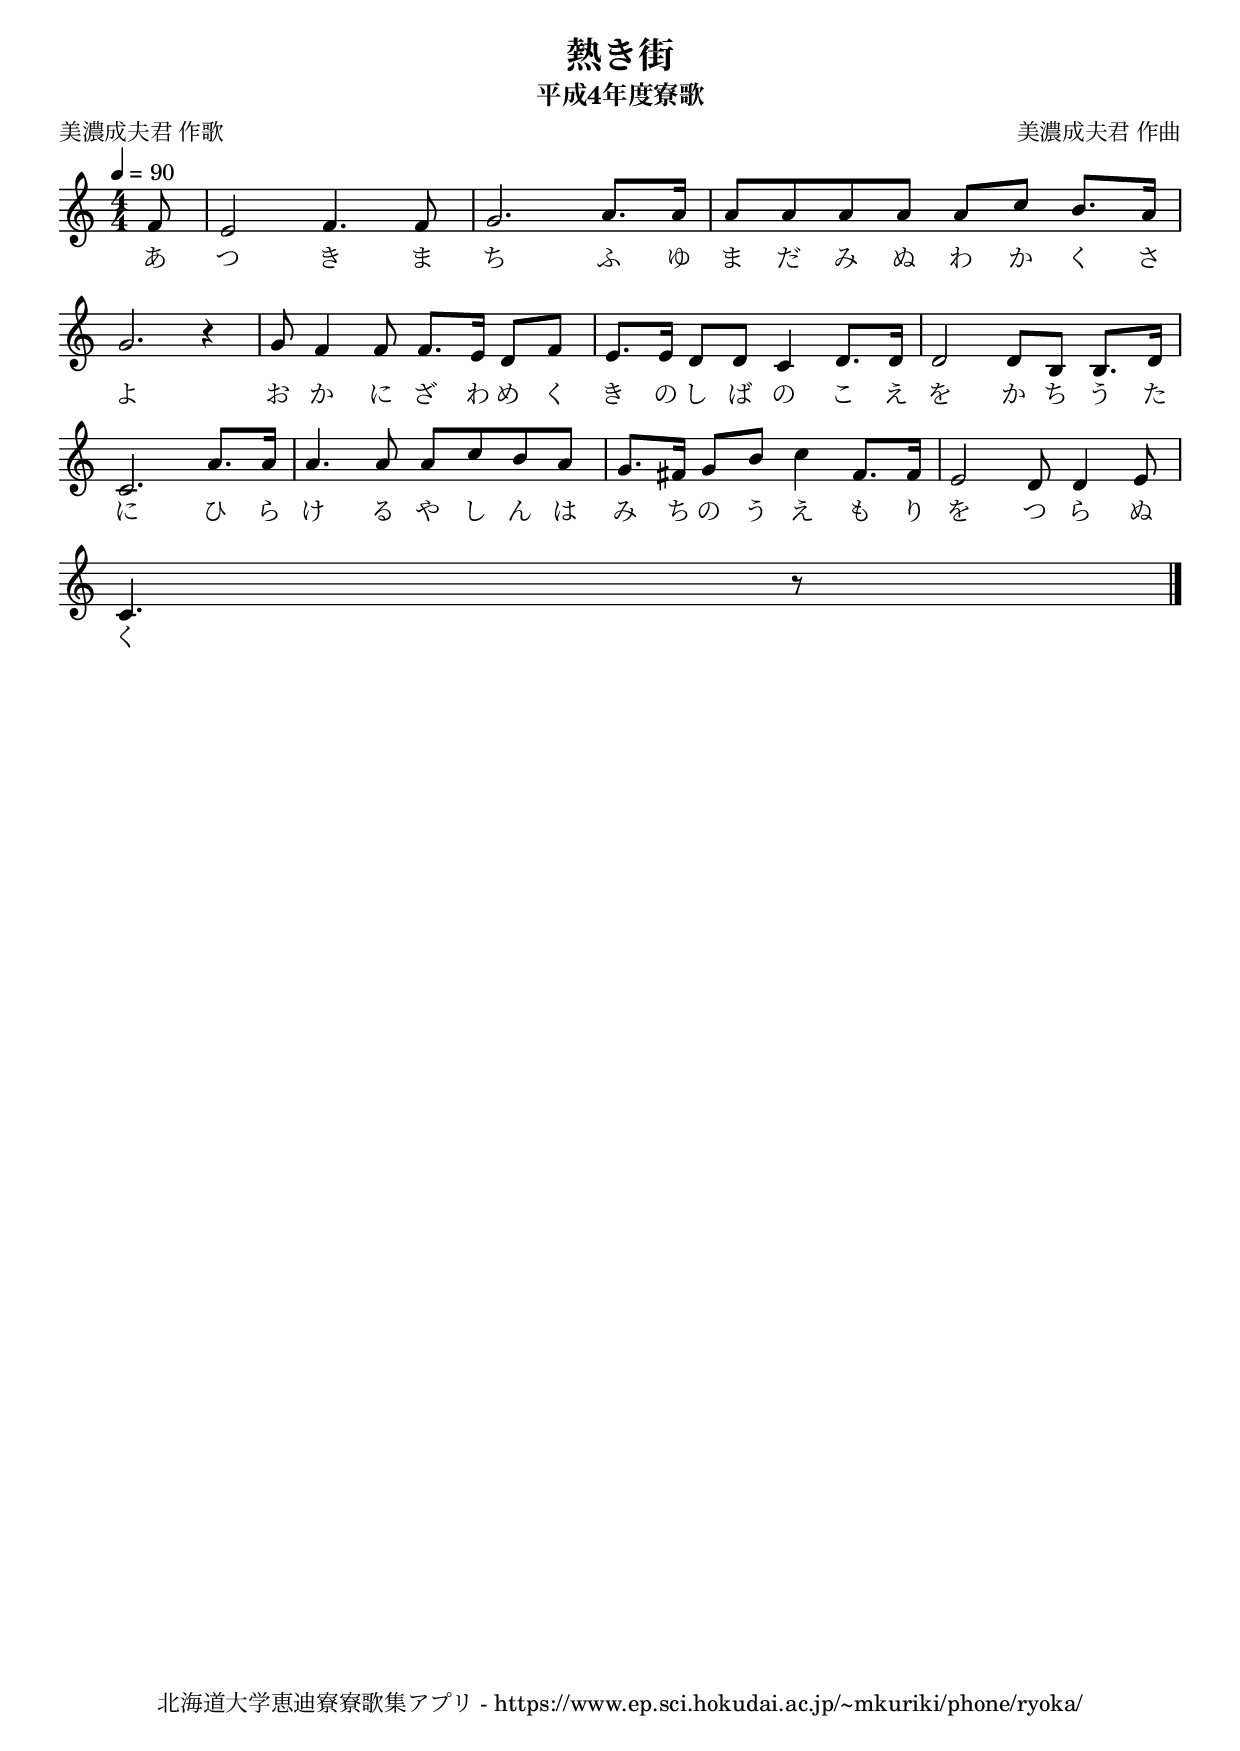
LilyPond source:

\version "2.18.2"

\paper {indent = 0}

\header {
  title = "熱き街"
  subtitle = "平成4年度寮歌"
  composer = "美濃成夫君 作曲"
  poet = "美濃成夫君 作歌"
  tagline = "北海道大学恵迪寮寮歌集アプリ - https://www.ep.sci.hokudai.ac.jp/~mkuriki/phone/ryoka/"
}

melody = \relative c'{
  \tempo 4 = 90
  \autoBeamOff
  \numericTimeSignature
  \override BreathingSign.text = \markup { \musicglyph #"scripts.upedaltoe" } % ブレスの記号指定
  \key c \major
  \time 4/4
  \set melismaBusyProperties = #'()
  \set Timing.measureLength = #(ly:make-moment 1/8)
  f8 |
  \set Timing.measureLength = #(ly:make-moment 4/4)
  e2 f4. f8 |
  g2. a8. [a16] |
  a8 [a8 a8 a8] \stemUp a8 [c8] b8. [a16] | \break \stemNeutral
  g2. r4 |
  g8 f4 f8 f8. [e16] d8 [f8] | 
  e8. [e16] d8 [d8] c4 d8. [d16] |
  d2 d8 [b8] b8. [d16] |\break
  c2. a'8. [a16] | 
  a4. a8 a8 [c8 b8 a8] |
  g8. [fis16] g8 [b8] c4 fis,8. [fis16] |
  e2 d8 d4 e8 | \break
  c4. r8 
  \bar "|."
}

text = \lyricmode {
  あ つ き ま ち ふ ゆ ま だ み ぬ わ か く さ
  よ お か に ざ わ め く き の し ば の こ え を か ち う た
  に ひ ら け る や し ん は み ち の う え も り を つ ら ぬ く
}



\score {
  <<
    % ギターコード
    %{
    \new ChordNames \with {midiInstrument = #"acoustic guitar (nylon)"}{
      \set chordChanges = ##t
      \harmony
    }
    %}
    
    % メロディーライン
    \new Voice = "one"{\melody}
    % 歌詞
    \new Lyrics \lyricsto "one" \text
    % 太鼓
    % \new DrumStaff \with{
    %   \remove "Time_signature_engraver"
    %   drumStyleTable = #percussion-style
    %   \override StaffSymbol.line-count = #1
    %   \hide Stem
    % }
    % \drum
  >>
  
\midi {}
\layout {
  \context {
    \Score
    \remove "Bar_number_engraver"
  }
}

}